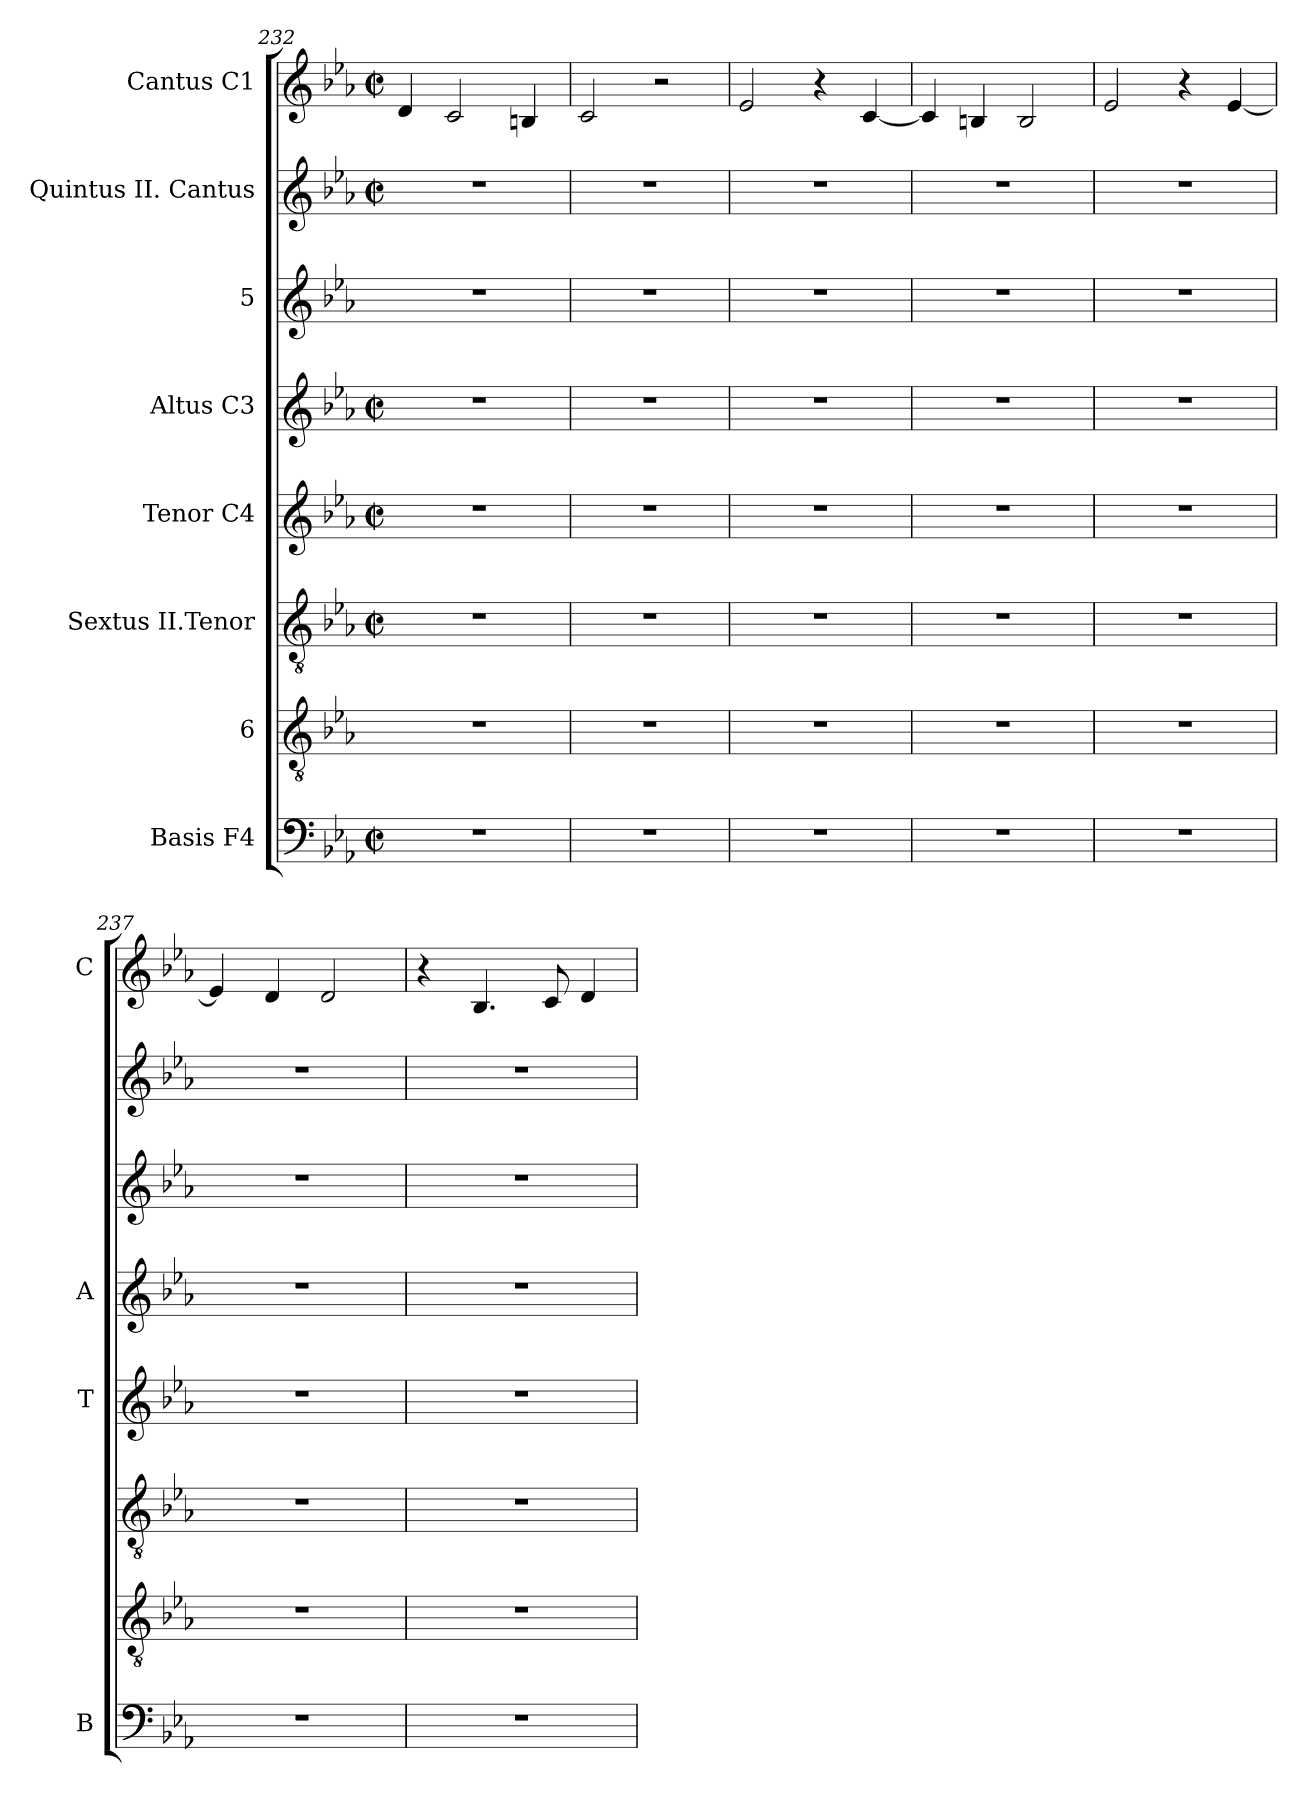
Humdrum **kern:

**kern	**kern	**kern	**kern	**kern	**kern	**kern	**kern
*part8	*part7	*part6	*part5	*part4	*part3	*part2	*part1
*staff8	*staff7	*staff6	*staff5	*staff4	*staff3	*staff2	*staff1
*I"Basis F4	*I"6	*I"Sextus II.Tenor	*I"Tenor C4	*I"Altus C3	*I"5	*I"Quintus II. Cantus	*I"Cantus C1
*I'B	*	*	*I'T	*I'A	*	*	*I'C
!!LO:LB:g=z
*clefF4	*clefGv2	*clefGv2	*clefG2	*clefG2	*clefG2	*clefG2	*clefG2
*k[b-e-a-]	*k[b-e-a-]	*k[b-e-a-]	*k[b-e-a-]	*k[b-e-a-]	*k[b-e-a-]	*k[b-e-a-]	*k[b-e-a-]
*E-:	*E-:	*E-:	*E-:	*E-:	*E-:	*E-:	*E-:
*M2/2	*	*M2/2	*M2/2	*M2/2	*	*M2/2	*M2/2
*met(c|)	*	*met(c|)	*met(c|)	*met(c|)	*	*met(c|)	*met(c|)
=232	=232	=232	=232	=232	=232	=232	=232
1r	1r	1r	1r	1r	1r	1r	4d/
.	.	.	.	.	.	.	2c/
.	.	.	.	.	.	.	4Bn/
=233	=233	=233	=233	=233	=233	=233	=233
1r	1r	1r	1r	1r	1r	1r	2c/
.	.	.	.	.	.	.	2r
=234	=234	=234	=234	=234	=234	=234	=234
1r	1r	1r	1r	1r	1r	1r	2e-/
.	.	.	.	.	.	.	4r
.	.	.	.	.	.	.	[<4c/
=235	=235	=235	=235	=235	=235	=235	=235
1r	1r	1r	1r	1r	1r	1r	4c/]
.	.	.	.	.	.	.	4Bn/
.	.	.	.	.	.	.	2B/
=236	=236	=236	=236	=236	=236	=236	=236
1r	1r	1r	1r	1r	1r	1r	2e-/
.	.	.	.	.	.	.	4r
.	.	.	.	.	.	.	[<4e-/
=237	=237	=237	=237	=237	=237	=237	=237
1r	1r	1r	1r	1r	1r	1r	4e-/]
.	.	.	.	.	.	.	4d/
.	.	.	.	.	.	.	2d/
=238	=238	=238	=238	=238	=238	=238	=238
1r	1r	1r	1r	1r	1r	1r	4r
.	.	.	.	.	.	.	4.B-/
.	.	.	.	.	.	.	8c/
.	.	.	.	.	.	.	4d/
=	=	=	=	=	=	=	=
*-	*-	*-	*-	*-	*-	*-	*-
